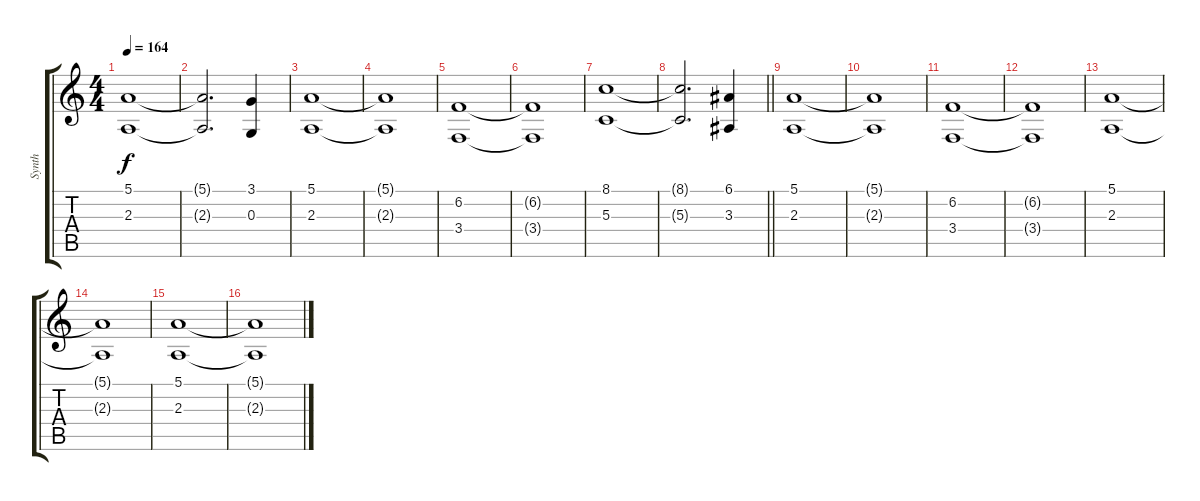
\track ("Synth" "Synth") {instrument synthvoice}
\staff {score tabs}
\tuning (E4 B3 G3 D3 A2 E2) {hide}
\ts (4 4)
\tempo 164
\clef g2
\ks c
(5.1 2.3).1{dy f} |
(5.1{t} 2.3{t}).2{d} (3.1 0.3).4 |
(5.1 2.3).1 |
(5.1{t} 2.3{t}).1 |
(6.2 3.4).1 |
(6.2{t} 3.4{t}).1 |
(8.1 5.3).1 |
\barLineRight lightlight
(8.1{t} 5.3{t}).2{d} (6.1 3.3).4 |
\section ("" "")
(5.1 2.3).1 |
(5.1{t} 2.3{t}).1 |
(6.2 3.4).1 |
(6.2{t} 3.4{t}).1 |
(5.1 2.3).1 |
(5.1{t} 2.3{t}).1 |
(5.1 2.3).1 |
(5.1{t} 2.3{t}).1
